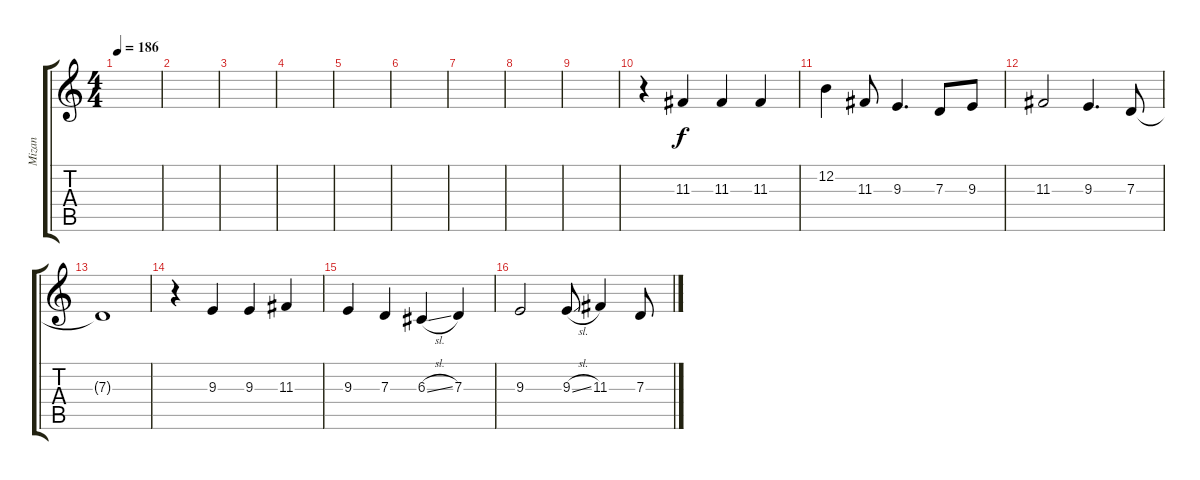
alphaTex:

\track ("Mizan" "Mizan") {instrument flute}
\staff {score tabs}
\tuning (E4 B3 G3 D3 A2 E2) {hide}
\ts (4 4)
\tempo 186
\clef g2
\ks c
|
|
|
|
|
|
|
|
|
r.4 11.3.4 11.3.4 11.3.4 |
12.2.4 11.3.8 9.3.4{d} 7.3.8 9.3.8 |
11.3.2 9.3.4{d} 7.3.8 |
7.3{t}.1 |
r.4 9.3.4 9.3.4 11.3.4 |
9.3.4 7.3.4 6.3{sl}.4 7.3.4 |
9.3.2 9.3{sl}.8 11.3.4 7.3.8
